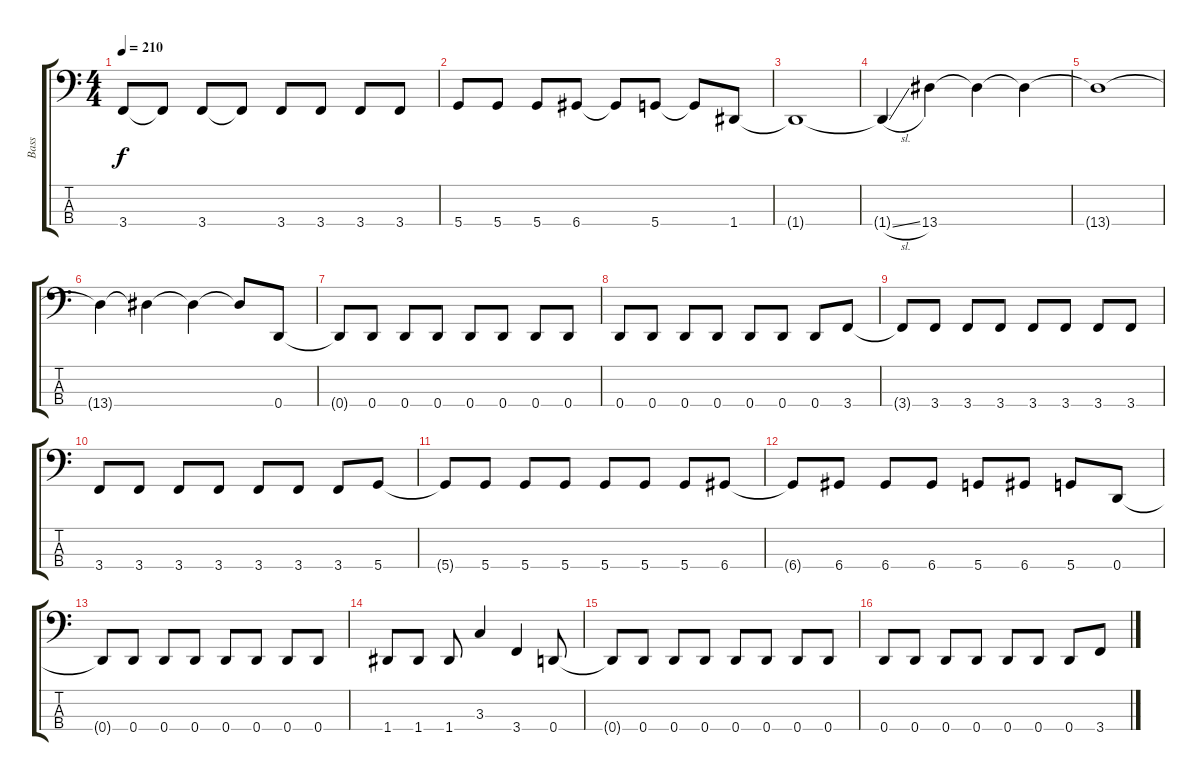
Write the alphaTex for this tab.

\track ("Bass" "Bass") {instrument electricbasspick}
\staff {score tabs}
\tuning (G2 D2 A1 D1) {hide}
\ts (4 4)
\tempo 210
\clef f4
\ks c
3.4{t}.8{dy f} 3.4{t}.8 3.4.8 3.4{t}.8 3.4.8 3.4.8 3.4.8 3.4.8 |
5.4.8 5.4.8 5.4.8 6.4.8 6.4{t}.8 5.4.8 5.4{t}.8 1.4.8 |
1.4{t}.1 |
1.4{sl t}.4 13.4.4 13.4{t}.4 13.4{t}.4 |
13.4{t}.1 |
13.4{t}.4 13.4{t}.4 13.4{t}.4 13.4{t}.8 0.4.8 |
0.4{t}.8 0.4.8 0.4.8 0.4.8 0.4.8 0.4.8 0.4.8 0.4.8 |
0.4.8 0.4.8 0.4.8 0.4.8 0.4.8 0.4.8 0.4.8 3.4.8 |
3.4{t}.8 3.4.8 3.4.8 3.4.8 3.4.8 3.4.8 3.4.8 3.4.8 |
3.4.8 3.4.8 3.4.8 3.4.8 3.4.8 3.4.8 3.4.8 5.4.8 |
5.4{t}.8 5.4.8 5.4.8 5.4.8 5.4.8 5.4.8 5.4.8 6.4.8 |
6.4{t}.8 6.4.8 6.4.8 6.4.8 5.4.8 6.4.8 5.4.8 0.4.8 |
0.4{t}.8 0.4.8 0.4.8 0.4.8 0.4.8 0.4.8 0.4.8 0.4.8 |
1.4.8 1.4.8 1.4.8 3.3.4 3.4.4 0.4.8 |
0.4{t}.8 0.4.8 0.4.8 0.4.8 0.4.8 0.4.8 0.4.8 0.4.8 |
0.4.8 0.4.8 0.4.8 0.4.8 0.4.8 0.4.8 0.4.8 3.4.8
